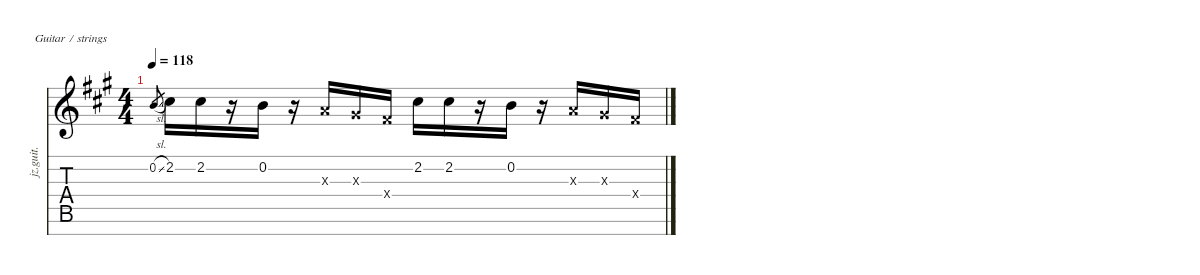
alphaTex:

\defaultSystemsLayout 4
\hideDynamics
\bracketExtendMode nobrackets
\otherSystemsTrackNameOrientation horizontal
\track ("solo guitar" "jz.guit.") {instrument electricguitarjazz}
\staff {score tabs}
\tuning (E4 B3 G3 D3 A2 E2 B1)
\ts (4 4)
\tempo 118
\clef g2
\ks f#minor
0.2{sl acc forcenatural}.8{gr dy mf} 2.2{acc #}.16{dy f} 2.2{acc #}.16{dy mf} r.16 0.2{acc forcenatural}.16{dy f} r.16 2.3{x acc forcenatural}.16{dy mf} 1.3{x acc #}.16 4.4{x acc #}.16{dy f} 2.2{acc #}.16 2.2{acc #}.16{dy mf} r.16 0.2{acc forcenatural}.16{dy f} r.16 2.3{x acc forcenatural}.16{dy mf} 1.3{x acc #}.16 4.4{x acc #}.16{dy f}
